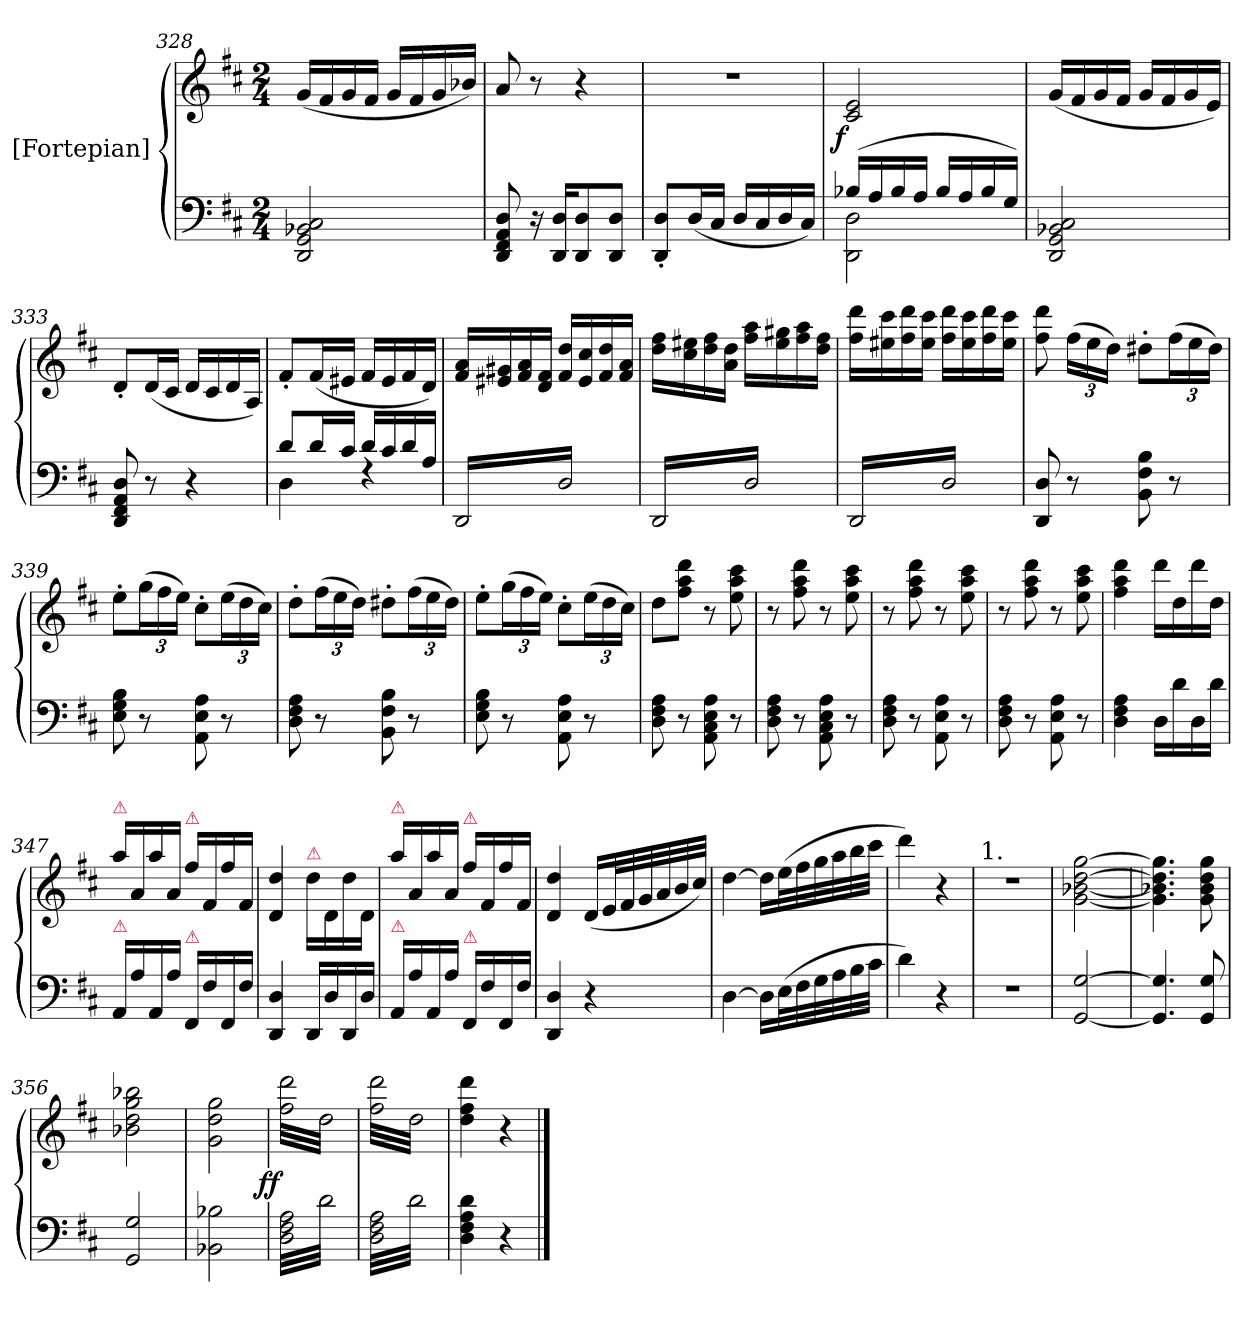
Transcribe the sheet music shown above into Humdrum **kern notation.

**kern	**kern	**dynam
*part1	*part1	*part1
*staff2	*staff1	*staff1/2
*I"[Fortepian]	*	*
*clefF4	*clefG2	*
*k[f#c#]	*k[f#c#]	*
*M2/4	*M2/4	*
=328	=328	=328
2DD/ 2GG/ 2BB-X/ 2C#/	(16g/LL	.
.	16f#/	.
.	16g/	.
.	16f#/JJ	.
.	16g/LL	.
.	16f#/	.
.	16g/	.
.	16b-X/JJ)	.
=329	=329	=329
8DD/ 8FF#/ 8AA/ 8D/	8a/	.
16r	8r	.
16DD/ 16D/KL	.	.
8DD/ 8D/	4r	.
8DD/ 8D/J	.	.
=330	=330	=330
8DD'/ 8D'/L	2r	.
(16D/L	.	.
16C#/JJ	.	.
16D/LL	.	.
16C#/	.	.
16D/	.	.
16C#/JJ)	.	.
=331	=331	=331
*^	*	*
!	!	!	!LO:DY:rj
(16B-X/LL	2DD\ 2D\	2c#/ 2e/	f
16A/	.	.	.
16B-/	.	.	.
16A/JJ	.	.	.
16B-/LL	.	.	.
16A/	.	.	.
16B-/	.	.	.
16G/JJ)	.	.	.
*v	*v	*	*
=332	=332	=332
2DD/ 2GG/ 2BB-X/ 2C#/	(16g/LL	.
.	16f#/	.
.	16g/	.
.	16f#/JJ	.
.	16g/LL	.
.	16f#/	.
.	16g/	.
.	16e/JJ)	.
=333	=333	=333
8DD/ 8FF#/ 8AA/ 8D/	8d'/L	.
8r	(16d/L	.
.	16c#/JJ	.
4r	16d/LL	.
.	16c#/	.
.	16d/	.
.	16A/JJ)	.
=334	=334	=334
*^	*	*
8d/L	4D\	8f#'/L	.
16d/L	.	(16f#/L	.
16c#/JJ	.	16e#X/JJ	.
16d/LL	4rF	16f#/LL	.
16c#/	.	16e#/	.
16d/	.	16f#/	.
16A/JJ	.	16d/JJ)	.
*v	*v	*	*
=335	=335	=335
*tremolo	*	*
16DD/LL	16f#/ 16a/LL	.
16D/	16e#X/ 16g#X/	.
16DD/	16f#/ 16a/	.
16D/	16d/ 16f#/JJ	.
16DD/	16f#/ 16dd/LL	.
16D/	16e#/ 16cc#/	.
16DD/	16f#/ 16dd/	.
16D/JJ	16f#/ 16a/JJ	.
=336	=336	=336
16DD/LL	16dd\ 16ff#\LL	.
16D/	16cc#\ 16ee#X\	.
16DD/	16dd\ 16ff#\	.
16D/	16a\ 16dd\JJ	.
16DD/	16ff#\ 16aa\LL	.
16D/	16ee#\ 16gg#X\	.
16DD/	16ff#\ 16aa\	.
16D/JJ	16dd\ 16ff#\JJ	.
=337	=337	=337
16DD/LL	16ff#\ 16ddd\LL	.
16D/	16ee#X\ 16ccc#\	.
16DD/	16ff#\ 16ddd\	.
16D/	16ee#\ 16ccc#\JJ	.
16DD/	16ff#\ 16ddd\LL	.
16D/	16ee#\ 16ccc#\	.
16DD/	16ff#\ 16ddd\	.
16D/JJ	16ee#\ 16ccc#\JJ	.
*Xtremolo	*	*
=338	=338	=338
8DD/ 8D/	8ff#\ 8ddd\	.
.	.	.
8r	(24ff#\LL	.
.	24ee\	.
.	.	.
.	24dd\JJ)	.
8BB\ 8F#\ 8B\	8dd#X'\L	.
8r	(24ff#\L	.
.	24ee\	.
.	24dd#\JJ)	.
=339	=339	=339
8E\ 8G\ 8B\	8ee'\L	.
8r	(24gg\L	.
.	24ff#\	.
.	24ee\JJ)	.
8AA\ 8E\ 8A\	8cc#'\L	.
8r	(24ee\L	.
.	24dd\	.
.	24cc#\JJ)	.
=340	=340	=340
8D\ 8F#\ 8A\	8dd'\L	.
8r	(24ff#\L	.
.	24ee\	.
.	24dd\JJ)	.
8BB\ 8F#\ 8B\	8dd#X'\L	.
8r	(24ff#\L	.
.	24ee\	.
.	24dd#\JJ)	.
=341	=341	=341
8E\ 8G\ 8B\	8ee'\L	.
8r	(24gg\L	.
.	24ff#\	.
.	24ee\JJ)	.
8AA\ 8E\ 8A\	8cc#'\L	.
8r	(24ee\L	.
.	24dd\	.
.	24cc#\JJ)	.
=342	=342	=342
8D\ 8F#\ 8A\	8dd\L	.
8r	8ff#\ 8aa\ 8ddd\J	.
8AA\ 8C#\ 8E\ 8A\	8r	.
8r	8ee\ 8aa\ 8ccc#\	.
=343	=343	=343
8D\ 8F#\ 8A\	8r	.
8r	8ff#\ 8aa\ 8ddd\	.
8AA\ 8C#\ 8E\ 8A\	8r	.
8r	8ee\ 8aa\ 8ccc#\	.
=344	=344	=344
8D\ 8F#\ 8A\	8r	.
8r	8ff#\ 8aa\ 8ddd\	.
8AA\ 8E\ 8A\	8r	.
8r	8ee\ 8aa\ 8ccc#\	.
=345	=345	=345
8D\ 8F#\ 8A\	8r	.
8r	8ff#\ 8aa\ 8ddd\	.
8AA\ 8E\ 8A\	8r	.
8r	8ee\ 8aa\ 8ccc#\	.
=346	=346	=346
4D\ 4F#\ 4A\	4ff#\ 4aa\ 4ddd\	.
16D\LL	16ddd\LL	.
16d\	16dd\	.
16D\	16ddd\	.
16d\JJ	16dd\JJ	.
=347	=347	=347
!	!LO:TX:a:color=crimson:t=⚠	!
!LO:TX:a:color=crimson:t=⚠	!	!
16AA/LL	16aa\LL	.
16A\	16a/	.
16AA/	16aa\	.
16A/JJ	16a/JJ	.
!	!LO:TX:a:color=crimson:t=⚠	!
!LO:TX:a:color=crimson:t=⚠	!	!
16FF#/LL	16ff#\LL	.
16F#\	16f#/	.
16FF#/	16ff#\	.
16F#/JJ	16f#/JJ	.
=348	=348	=348
4DD/ 4D/	4d/ 4dd/	.
!	!LO:TX:a:color=crimson:t=⚠	!
16DD/LL	16dd\LL	.
16D/	16d/	.
16DD/	16dd\	.
16D/JJ	16d\JJ	.
=349	=349	=349
!	!LO:TX:a:color=crimson:t=⚠	!
!LO:TX:a:color=crimson:t=⚠	!	!
16AA/LL	16aa\LL	.
16A\	16a/	.
16AA/	16aa\	.
16A\JJ	16a/JJ	.
!	!LO:TX:a:color=crimson:t=⚠	!
!LO:TX:a:color=crimson:t=⚠	!	!
16FF#/LL	16ff#\LL	.
16F#\	16f#/	.
16FF#/	16ff#\	.
16F#\JJ	16f#/JJ	.
=350	=350	=350
4DD/ 4D/	4d/ 4dd/	.
4r	(16d/LL	.
.	32e/L	.
.	32f#/	.
.	32g/	.
.	32a/	.
.	32b/	.
.	32cc#/JJJ)	.
=351	=351	=351
[4D\	[4dd\	.
16D\LL]	16dd\LL]	.
(32E\L	(32ee\L	.
32F#\	32ff#\	.
32G\	32gg\	.
32A\	32aa\	.
32B\	32bb\	.
32c#\JJJ	32ccc#\JJJ	.
=352	=352	=352
4d\)	4ddd\)	.
4r	4r	.
=353	=353	=353
!	!LO:TX:a:t=1.	!
2r	2r	.
=354	=354	=354
[2GG/ [2G/	[2g\ [2b-X\ [2dd\ [2gg\	.
=355	=355	=355
4.GG]/ 4.G]/	4.g]\ 4.b-X]\ 4.dd]\ 4.gg]\	.
8GG/ 8G/	8g\ 8b-\ 8dd\ 8gg\	.
=356	=356	=356
2GG/ 2G/	2b-X\ 2dd\ 2gg\ 2bb-X\	.
=357	=357	=357
2BB-X\ 2B-X\	2g\ 2dd\ 2gg\	.
=358	=358	=358
!	!	!LO:DY:rj
*tremolo	*	*
*	*tremolo	*
32D\ 32F#\ 32A\LLL	(32ff#\ 32ddd\LLL	ff
32d\	32dd\	.
32D\ 32F#\ 32A\	32ff#\ 32ddd\	.
32d\	32dd\	.
32D\ 32F#\ 32A\	32ff#\ 32ddd\	.
32d\	32dd\	.
32D\ 32F#\ 32A\	32ff#\ 32ddd\	.
32d\	32dd\	.
32D\ 32F#\ 32A\	32ff#\ 32ddd\	.
32d\	32dd\	.
32D\ 32F#\ 32A\	32ff#\ 32ddd\	.
32d\	32dd\	.
32D\ 32F#\ 32A\	32ff#\ 32ddd\	.
32d\	32dd\	.
32D\ 32F#\ 32A\	32ff#\ 32ddd\	.
32d\JJJ	32dd\JJJ	.
=359	=359	=359
32D\ 32F#\ 32A\LLL	32ff#\ 32ddd\LLL	.
32d\	32dd\)	.
32D\ 32F#\ 32A\	32ff#\ 32ddd\	.
32d\	32dd\)	.
32D\ 32F#\ 32A\	32ff#\ 32ddd\	.
32d\	32dd\)	.
32D\ 32F#\ 32A\	32ff#\ 32ddd\	.
32d\	32dd\)	.
32D\ 32F#\ 32A\	32ff#\ 32ddd\	.
32d\	32dd\)	.
32D\ 32F#\ 32A\	32ff#\ 32ddd\	.
32d\	32dd\)	.
32D\ 32F#\ 32A\	32ff#\ 32ddd\	.
32d\	32dd\)	.
32D\ 32F#\ 32A\	32ff#\ 32ddd\	.
32d\JJJ	32dd\)JJJ	.
*	*Xtremolo	*
*Xtremolo	*	*
=360	=360	=360
4D\ 4F#\ 4A\ 4d\	4dd\ 4ff#\ 4ddd\	.
.	.	.
.	.	.
.	.	.
.	.	.
.	.	.
.	.	.
.	.	.
4r	4r	.
==	==	==
*-	*-	*-
